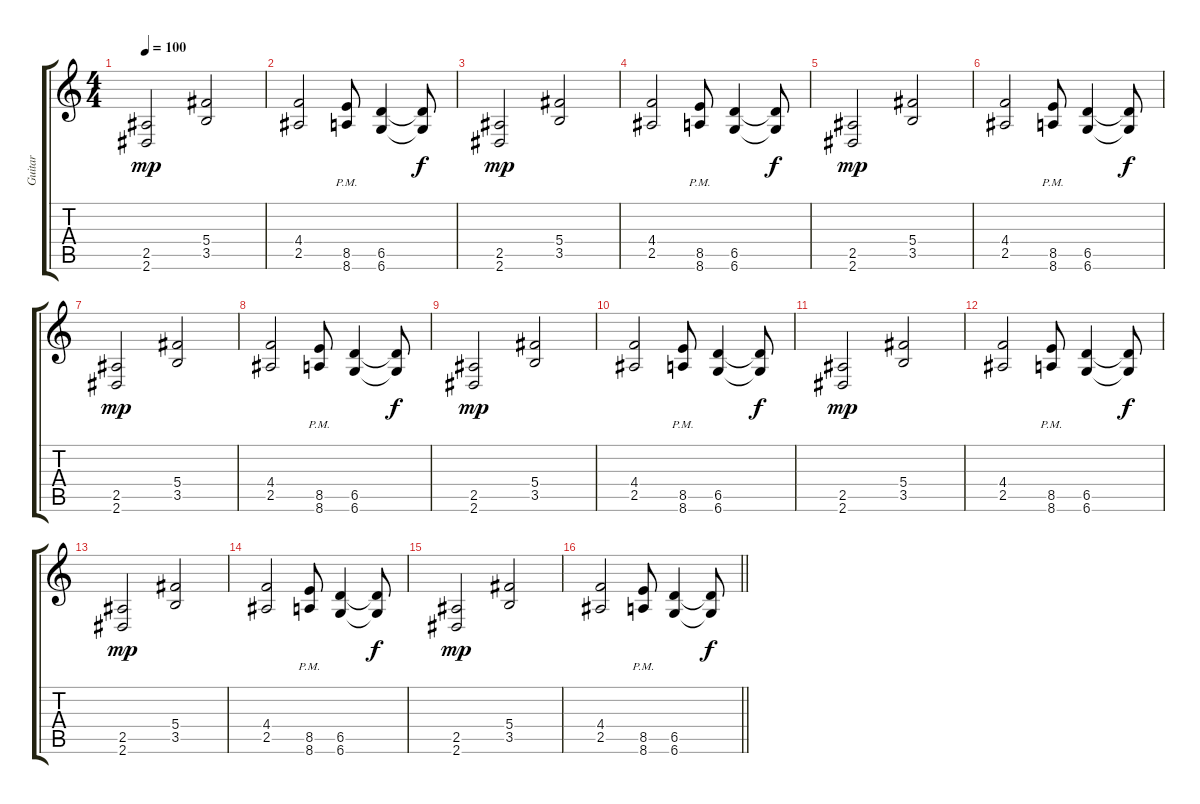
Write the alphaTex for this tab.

\track ("Guitar" "Guitar") {instrument overdrivenguitar}
\staff {score tabs}
\tuning (Eb4 Bb3 Gb3 Db3 Ab2 Db2) {hide}
\ts (4 4)
\tempo 100
\clef g2
\ks c
(2.5 2.6).2{dy mp} (5.4 3.5).2 |
(4.4 2.5).2 (8.5{pm} 8.6).8 (6.5 6.6).4 (6.5{t} 6.6{t}).8{dy f} |
(2.5 2.6).2{dy mp} (5.4 3.5).2 |
(4.4 2.5).2 (8.5{pm} 8.6).8 (6.5 6.6).4 (6.5{t} 6.6{t}).8{dy f} |
(2.5 2.6).2{dy mp} (5.4 3.5).2 |
(4.4 2.5).2 (8.5{pm} 8.6).8 (6.5 6.6).4 (6.5{t} 6.6{t}).8{dy f} |
(2.5 2.6).2{dy mp} (5.4 3.5).2 |
(4.4 2.5).2 (8.5{pm} 8.6).8 (6.5 6.6).4 (6.5{t} 6.6{t}).8{dy f} |
(2.5 2.6).2{dy mp} (5.4 3.5).2 |
(4.4 2.5).2 (8.5{pm} 8.6).8 (6.5 6.6).4 (6.5{t} 6.6{t}).8{dy f} |
(2.5 2.6).2{dy mp} (5.4 3.5).2 |
(4.4 2.5).2 (8.5{pm} 8.6).8 (6.5 6.6).4 (6.5{t} 6.6{t}).8{dy f} |
(2.5 2.6).2{dy mp} (5.4 3.5).2 |
(4.4 2.5).2 (8.5{pm} 8.6).8 (6.5 6.6).4 (6.5{t} 6.6{t}).8{dy f} |
(2.5 2.6).2{dy mp} (5.4 3.5).2 |
\barLineRight lightlight
(4.4 2.5).2 (8.5{pm} 8.6).8 (6.5 6.6).4 (6.5{t} 6.6{t}).8{dy f}
